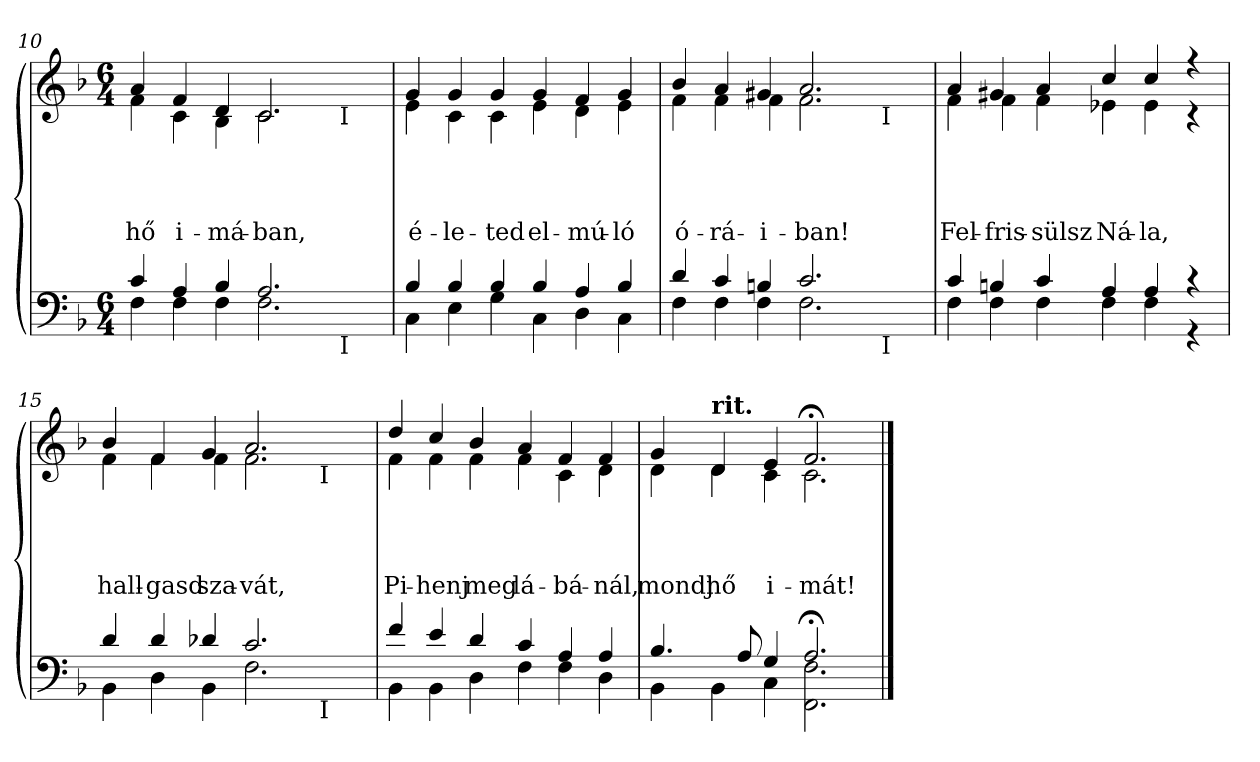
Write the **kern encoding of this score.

**kern	**kern	**text	**text	**text	**text
*part2	*part1	*part1	*part1	*part1	*part1
*staff2	*staff1	*staff1	*staff1	*staff1	*staff1
!!LO:LB:g=z
*clefF4	*clefG2	*	*	*	*
*k[b-]	*k[b-]	*	*	*	*
*d:	*d:	*	*	*	*
*M6/4	*M6/4	*	*	*	*
=10	=10	=10	=10	=10	=10
*^	*	*	*	*	*
!	!	!	!	!	!	!LO:LY:b
*	*^	*^	*	*	*	*
*	*	*	*	*^	*	*	*	*
4c/	4F\	1ryy	4a/	4f\	1ryy	.	.	.	hő
!	!	!	!	!	!	!	!	!	!LO:LY:b
4A/	4F\	.	4f/	4c\	.	.	.	.	i-
!	!	!	!	!	!	!	!	!	!LO:LY:b
4B-/	4F\	.	4d/	4B-\	.	.	.	.	-má-
!	!	!	!	!	!	!	!	!	!LO:LY:b
2.A/	2.F\	.	2.c/	2.c\	.	.	.	.	-ban,
.	.	8..ryy	.	.	8..ryy	.	.	.	.
!	!	!	!	!	!LO:TX:b:t=I	!	!	!	!
!	!	!LO:TX:b:t=I	!	!	!	!	!	!	!
.	.	4ryy	.	.	4ryy	.	.	.	.
.	.	32ryy	.	.	32ryy	.	.	.	.
*	*v	*v	*	*	*	*	*	*	*
*	*	*v	*v	*v	*	*	*	*
=11	=11	=11	=11	=11	=11	=11
*	*^	*^	*	*	*	*
*	*	*	*	*^	*	*	*	*
!	!	!	!	!	!	!	!	!	!LO:LY:b
*	*v	*v	*	*	*	*	*	*	*
*	*	*	*v	*v	*	*	*	*
4B-/	4C\	4g/	4e\	.	.	.	é-
!	!	!	!	!	!	!	!LO:LY:b
4B-/	4E\	4g/	4c\	.	.	.	-le-
!	!	!	!	!	!	!	!LO:LY:b
4B-/	4G\	4g/	4c\	.	.	.	-ted
!	!	!	!	!	!	!	!LO:LY:b
4B-/	4C\	4g/	4e\	.	.	.	el-
!	!	!	!	!	!	!	!LO:LY:b
4A/	4D\	4f/	4d\	.	.	.	-mú-
!	!	!	!	!	!	!	!LO:LY:b
4B-/	4C\	4g/	4e\	.	.	.	-ló
*	*	*v	*v	*	*	*	*
=12	=12	=12	=12	=12	=12	=12
*	*	*^	*	*	*	*
!	!	!	!	!	!	!	!LO:LY:b
*	*^	*	*^	*	*	*	*
4d/	4F\	1ryy	4b-/	4f\	1ryy	.	.	.	ó-
!	!	!	!	!	!	!	!	!	!LO:LY:b
4c/	4F\	.	4a/	4f\	.	.	.	.	-rá-
!	!	!	!	!	!	!	!	!	!LO:LY:b
4Bn/	4F\	.	4g#X/	4f\	.	.	.	.	-i-
!	!	!	!	!	!	!	!	!	!LO:LY:b
2.c/	2.F\	.	2.a/	2.f\	.	.	.	.	-ban!
.	.	8..ryy	.	.	8..ryy	.	.	.	.
!	!	!	!	!	!LO:TX:b:t=I	!	!	!	!
!	!	!LO:TX:b:t=I	!	!	!	!	!	!	!
.	.	4ryy	.	.	4ryy	.	.	.	.
.	.	32ryy	.	.	32ryy	.	.	.	.
*	*v	*v	*	*	*	*	*	*	*
*	*	*v	*v	*v	*	*	*	*
=13	=13	=13	=13	=13	=13	=13
*	*^	*^	*	*	*	*
*	*	*	*	*^	*	*	*	*
!	!	!	!	!	!	!	!	!	!LO:LY:b
*	*v	*v	*	*	*	*	*	*	*
*	*	*	*v	*v	*	*	*	*
4c/	4F\	4a/	4f\	.	.	.	Fel-
!	!	!	!	!	!	!	!LO:LY:b
4Bn/	4F\	4g#X/	4f\	.	.	.	-fris-
!	!	!	!	!	!	!	!LO:LY:b
4c/	4F\	4a/	4f\	.	.	.	-sülsz
!!LO:LB:g=z	!!
=14-	=14-	=14-	=14-	=14-	=14-	=14-	=14-
!	!	!	!	!	!	!	!LO:LY:b
4A/	4F\	4cc/	4e-X\	.	.	.	Ná-
!	!	!	!	!	!	!	!LO:LY:b
4A/	4F\	4cc/	4e-\	.	.	.	-la,
4r	4r	4r	4r	.	.	.	.
*	*	*v	*v	*	*	*	*
=15	=15	=15	=15	=15	=15	=15
*	*	*^	*	*	*	*
!	!	!	!	!	!	!	!LO:LY:b
*	*^	*	*^	*	*	*	*
4d/	4BB-\	1ryy	4b-/	4f\	1ryy	.	.	.	hall-
!	!	!	!	!	!	!	!	!	!LO:LY:b
4d/	4D\	.	4f/	4f\	.	.	.	.	-gasd
!	!	!	!	!	!	!	!	!	!LO:LY:b
4d-X/	4BB-\	.	4g/	4f\	.	.	.	.	sza-
!	!	!	!	!	!	!	!	!	!LO:LY:b
2.c/	2.F\	.	2.a/	2.f\	.	.	.	.	-vát,
.	.	8.ryy	.	.	8.ryy	.	.	.	.
!	!	!	!	!	!LO:TX:b:t=I	!	!	!	!
!	!	!LO:TX:b:t=I	!	!	!	!	!	!	!
.	.	4ryy	.	.	4ryy	.	.	.	.
.	.	16ryy	.	.	16ryy	.	.	.	.
*	*v	*v	*	*	*	*	*	*	*
*	*	*v	*v	*v	*	*	*	*
=16	=16	=16	=16	=16	=16	=16
*	*^	*^	*	*	*	*
*	*	*	*	*^	*	*	*	*
!	!	!	!	!	!	!	!	!	!LO:LY:b
*	*v	*v	*	*	*	*	*	*	*
*	*	*	*v	*v	*	*	*	*
4f/	4BB-\	4dd/	4f\	.	.	.	Pi-
!	!	!	!	!	!	!	!LO:LY:b
4e/	4BB-\	4cc/	4f\	.	.	.	-henj
!	!	!	!	!	!	!	!LO:LY:b
4d/	4D\	4b-/	4f\	.	.	.	meg
!	!	!	!	!	!	!	!LO:LY:b
4c/	4F\	4a/	4f\	.	.	.	lá-
!	!	!	!	!	!	!	!LO:LY:b
4A/	4F\	4f/	4c\	.	.	.	-bá-
!	!	!	!	!	!	!	!LO:LY:b
4A/	4D\	4f/	4d\	.	.	.	-nál,
=17	=17	=17	=17	=17	=17	=17	=17
!	!	!	!	!	!	!	!LO:LY:b
4.B-/	4BB-\	4g/	4d\	.	.	.	mondj
!	!	!LO:TX:a:B:t=rit.	!	!	!	!	!
!	!	!	!	!	!	!	!LO:LY:b
.	4BB-\	4d/	4d\	.	.	.	hő
8A/	.	.	.	.	.	.	.
!	!	!	!	!	!	!	!LO:LY:b
4G/	4C\	4e/	4c\	.	.	.	i-
!	!	!	!	!	!	!	!LO:LY:b
2.A;/	2.FF\ 2.F\	2.f;/	2.c\	.	.	.	-mát!
*v	*v	*	*	*	*	*	*
*	*v	*v	*	*	*	*
==	==	==	==	==	==
*-	*-	*-	*-	*-	*-
